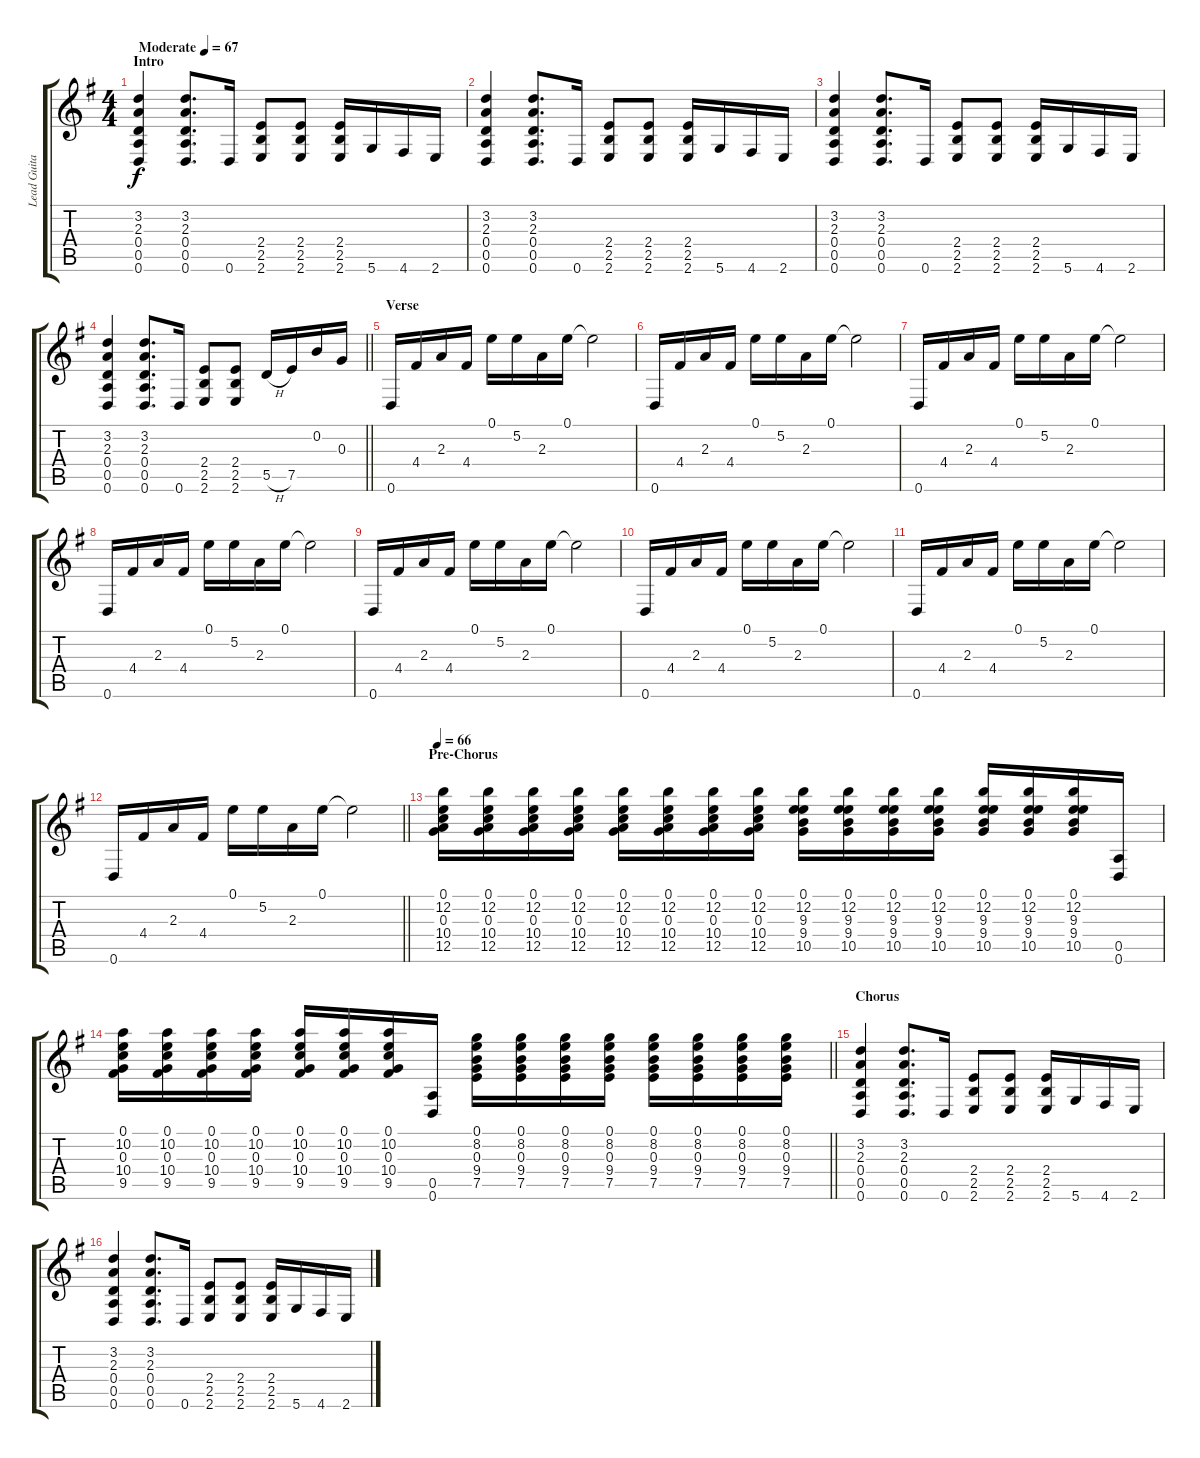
\track ("Lead Guitar" "Lead Guita") {instrument overdrivenguitar}
\staff {score tabs}
\tuning (E4 B3 G3 D3 A2 D2) {hide}
\ts (4 4)
\section ("" "Intro")
\tempo (67 "Moderate")
\clef g2
\ks g
(3.2 2.3 0.4 0.5 0.6).4{dy f instrument overdrivenguitar} (3.2 2.3 0.4 0.5 0.6).8{d} 0.6.16 (2.4 2.5 2.6).8 (2.4 2.5 2.6).8 (2.4 2.5 2.6).16 5.6.16 4.6.16 2.6.16 |
(3.2 2.3 0.4 0.5 0.6).4 (3.2 2.3 0.4 0.5 0.6).8{d} 0.6.16 (2.4 2.5 2.6).8 (2.4 2.5 2.6).8 (2.4 2.5 2.6).16 5.6.16 4.6.16 2.6.16 |
(3.2 2.3 0.4 0.5 0.6).4 (3.2 2.3 0.4 0.5 0.6).8{d} 0.6.16 (2.4 2.5 2.6).8 (2.4 2.5 2.6).8 (2.4 2.5 2.6).16 5.6.16 4.6.16 2.6.16 |
\barLineRight lightlight
(3.2 2.3 0.4 0.5 0.6).4 (3.2 2.3 0.4 0.5 0.6).8{d} 0.6.16 (2.4 2.5 2.6).8 (2.4 2.5 2.6).8 5.5{h}.16 7.5.16 0.2.16 0.3.16 |
\section ("" "Verse")
0.6.16{instrument electricguitarjazz} 4.4.16 2.3.16 4.4.16 0.1.16 5.2.16 2.3.16 0.1.16 0.1{t}.2 |
0.6.16 4.4.16 2.3.16 4.4.16 0.1.16 5.2.16 2.3.16 0.1.16 0.1{t}.2 |
0.6.16 4.4.16 2.3.16 4.4.16 0.1.16 5.2.16 2.3.16 0.1.16 0.1{t}.2 |
0.6.16 4.4.16 2.3.16 4.4.16 0.1.16 5.2.16 2.3.16 0.1.16 0.1{t}.2 |
0.6.16 4.4.16 2.3.16 4.4.16 0.1.16 5.2.16 2.3.16 0.1.16 0.1{t}.2 |
0.6.16 4.4.16 2.3.16 4.4.16 0.1.16 5.2.16 2.3.16 0.1.16 0.1{t}.2 |
0.6.16 4.4.16 2.3.16 4.4.16 0.1.16 5.2.16 2.3.16 0.1.16 0.1{t}.2 |
\barLineRight lightlight
0.6.16 4.4.16 2.3.16 4.4.16 0.1.16 5.2.16 2.3.16 0.1.16 0.1{t}.2 |
\section ("" "Pre-Chorus")
\tempo 66
(0.1 12.2 0.3 10.4 12.5).16{instrument overdrivenguitar} (0.1 12.2 0.3 10.4 12.5).16 (0.1 12.2 0.3 10.4 12.5).16 (0.1 12.2 0.3 10.4 12.5).16 (0.1 12.2 0.3 10.4 12.5).16 (0.1 12.2 0.3 10.4 12.5).16 (0.1 12.2 0.3 10.4 12.5).16 (0.1 12.2 0.3 10.4 12.5).16 (0.1 12.2 9.3 9.4 10.5).16 (0.1 12.2 9.3 9.4 10.5).16 (0.1 12.2 9.3 9.4 10.5).16 (0.1 12.2 9.3 9.4 10.5).16 (0.1 12.2 9.3 9.4 10.5).16 (0.1 12.2 9.3 9.4 10.5).16 (0.1 12.2 9.3 9.4 10.5).16 (0.5 0.6).16 |
\barLineRight lightlight
(0.1 10.2 0.3 10.4 9.5).16 (0.1 10.2 0.3 10.4 9.5).16 (0.1 10.2 0.3 10.4 9.5).16 (0.1 10.2 0.3 10.4 9.5).16 (0.1 10.2 0.3 10.4 9.5).16 (0.1 10.2 0.3 10.4 9.5).16 (0.1 10.2 0.3 10.4 9.5).16 (0.5 0.6).16 (0.1 8.2 0.3 9.4 7.5).16 (0.1 8.2 0.3 9.4 7.5).16 (0.1 8.2 0.3 9.4 7.5).16 (0.1 8.2 0.3 9.4 7.5).16 (0.1 8.2 0.3 9.4 7.5).16 (0.1 8.2 0.3 9.4 7.5).16 (0.1 8.2 0.3 9.4 7.5).16 (0.1 8.2 0.3 9.4 7.5).16 |
\section ("" "Chorus")
(3.2 2.3 0.4 0.5 0.6).4 (3.2 2.3 0.4 0.5 0.6).8{d} 0.6.16 (2.4 2.5 2.6).8 (2.4 2.5 2.6).8 (2.4 2.5 2.6).16 5.6.16 4.6.16 2.6.16 |
(3.2 2.3 0.4 0.5 0.6).4 (3.2 2.3 0.4 0.5 0.6).8{d} 0.6.16 (2.4 2.5 2.6).8 (2.4 2.5 2.6).8 (2.4 2.5 2.6).16 5.6.16 4.6.16 2.6.16
